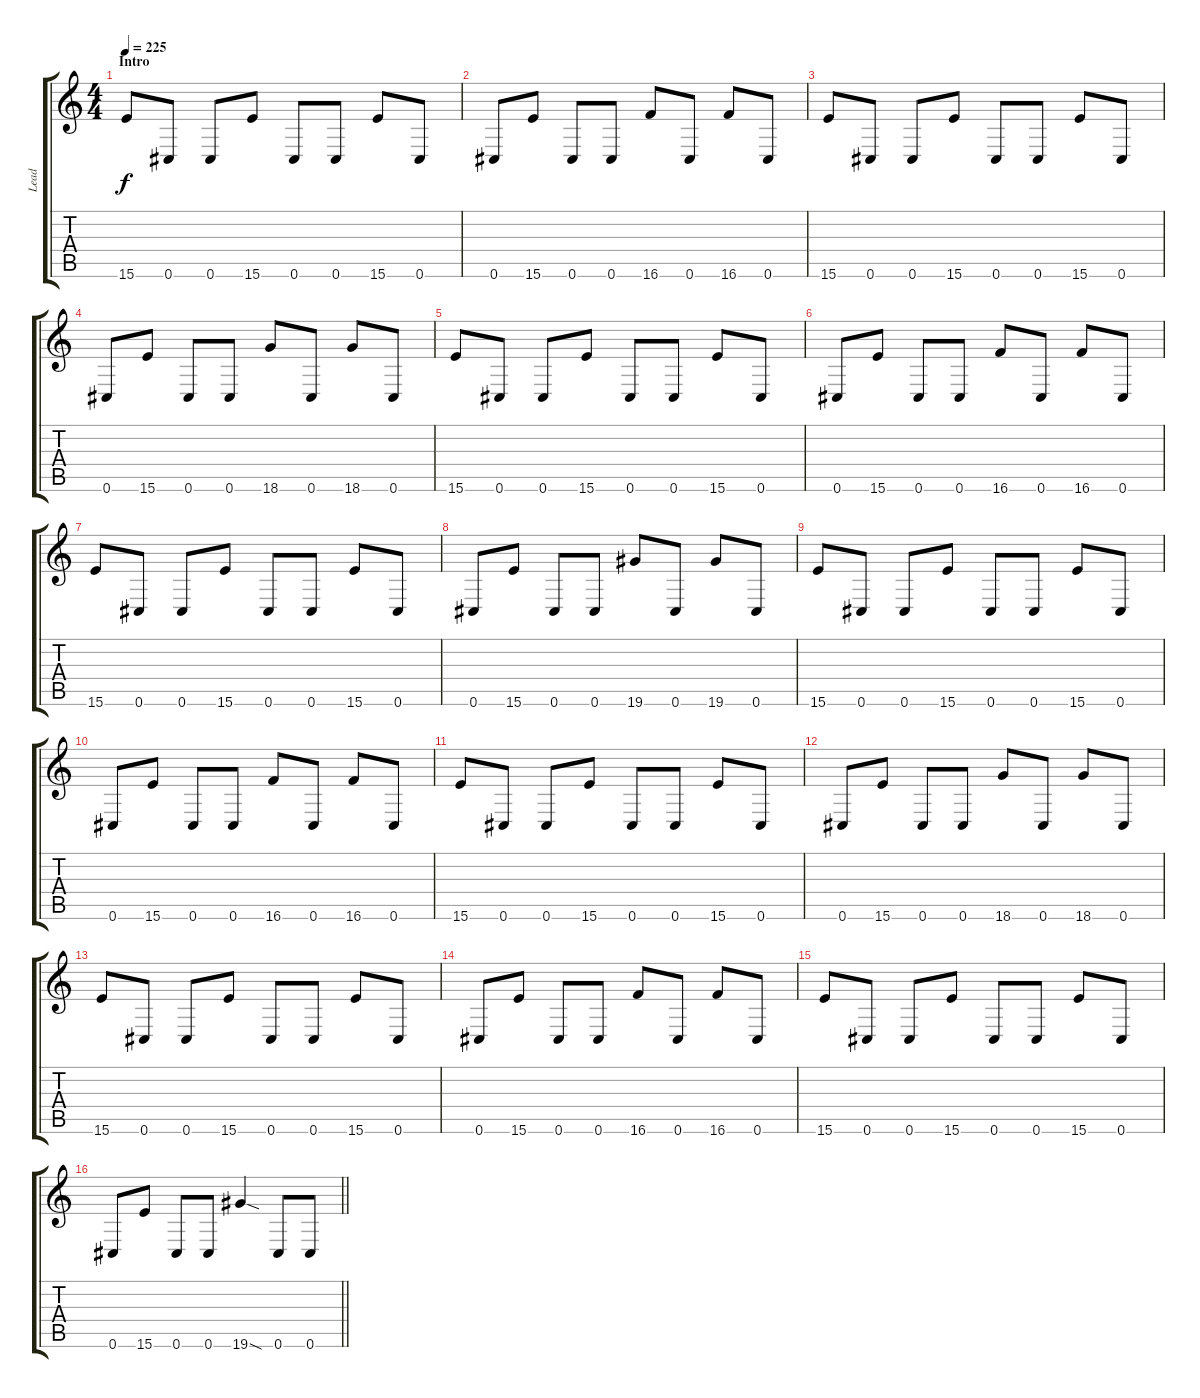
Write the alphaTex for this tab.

\track ("Lead" "Lead") {instrument distortionguitar}
\staff {score tabs}
\tuning (Db4 Ab3 E3 B2 Gb2 Db2) {hide}
\ts (4 4)
\section ("" "Intro")
\tempo 225
\clef g2
\ks c
15.6.8{dy f instrument distortionguitar} 0.6.8 0.6.8 15.6.8 0.6.8 0.6.8 15.6.8 0.6.8 |
0.6.8 15.6.8 0.6.8 0.6.8 16.6.8 0.6.8 16.6.8 0.6.8 |
15.6.8 0.6.8 0.6.8 15.6.8 0.6.8 0.6.8 15.6.8 0.6.8 |
0.6.8 15.6.8 0.6.8 0.6.8 18.6.8 0.6.8 18.6.8 0.6.8 |
15.6.8 0.6.8 0.6.8 15.6.8 0.6.8 0.6.8 15.6.8 0.6.8 |
0.6.8 15.6.8 0.6.8 0.6.8 16.6.8 0.6.8 16.6.8 0.6.8 |
15.6.8 0.6.8 0.6.8 15.6.8 0.6.8 0.6.8 15.6.8 0.6.8 |
0.6.8 15.6.8 0.6.8 0.6.8 19.6.8 0.6.8 19.6.8 0.6.8 |
15.6.8 0.6.8 0.6.8 15.6.8 0.6.8 0.6.8 15.6.8 0.6.8 |
0.6.8 15.6.8 0.6.8 0.6.8 16.6.8 0.6.8 16.6.8 0.6.8 |
15.6.8 0.6.8 0.6.8 15.6.8 0.6.8 0.6.8 15.6.8 0.6.8 |
0.6.8 15.6.8 0.6.8 0.6.8 18.6.8 0.6.8 18.6.8 0.6.8 |
15.6.8 0.6.8 0.6.8 15.6.8 0.6.8 0.6.8 15.6.8 0.6.8 |
0.6.8 15.6.8 0.6.8 0.6.8 16.6.8 0.6.8 16.6.8 0.6.8 |
15.6.8 0.6.8 0.6.8 15.6.8 0.6.8 0.6.8 15.6.8 0.6.8 |
\barLineRight lightlight
0.6.8 15.6.8 0.6.8 0.6.8 19.6{sod}.4 0.6.8 0.6.8
